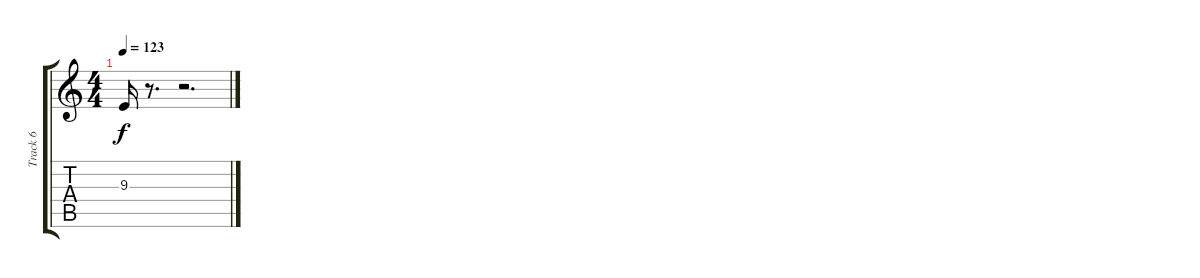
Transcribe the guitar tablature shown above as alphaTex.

\track ("Track 6" "Track 6") {instrument birdtweet}
\staff {score tabs}
\tuning (E4 B3 G3 D3 A2 E2) {hide}
\ts (4 4)
\tempo 123
\clef g2
\ks c
9.3{t}.16{dy f} r.8{d} r.2{d}
